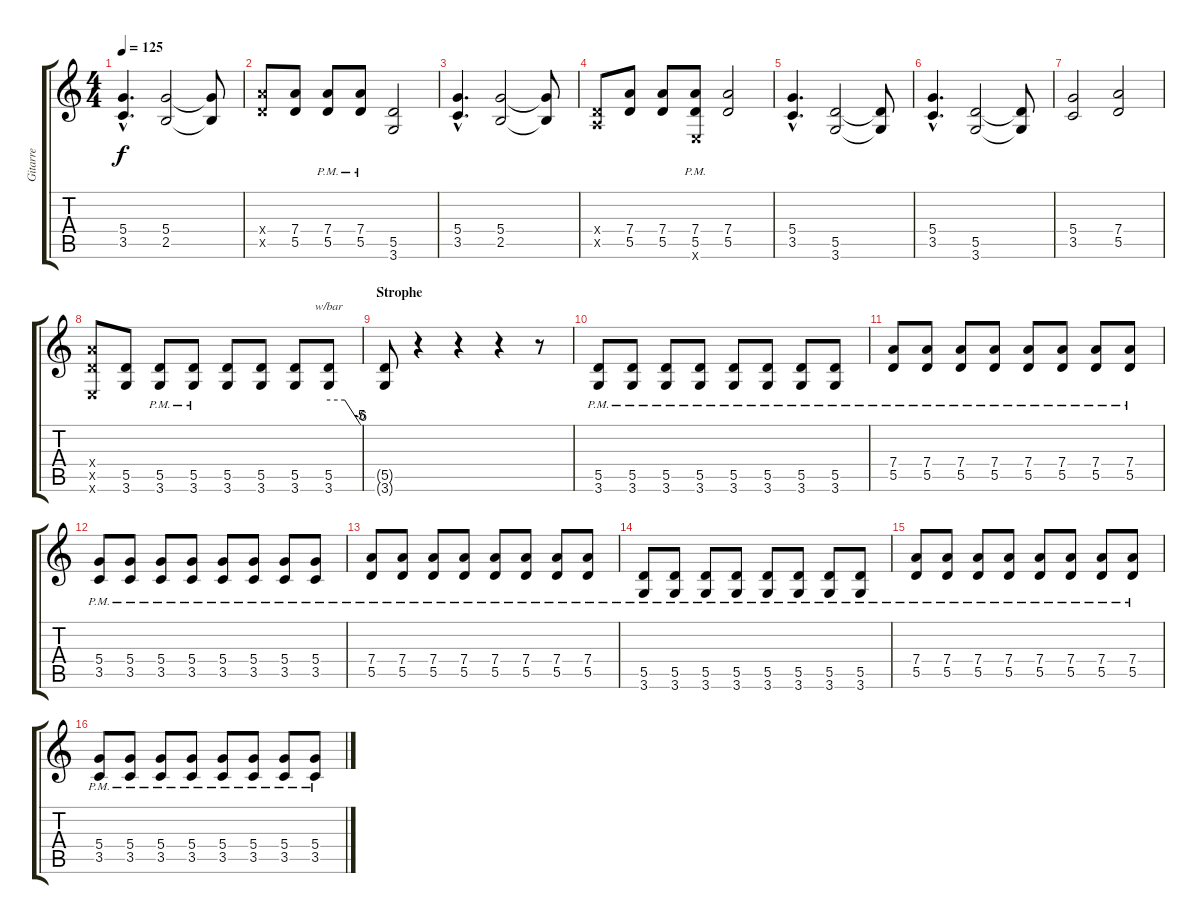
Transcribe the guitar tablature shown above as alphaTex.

\track ("Gitarre" "Gitarre") {instrument distortionguitar}
\staff {score tabs}
\tuning (E4 B3 G3 D3 A2 E2) {hide}
\ts (4 4)
\tempo 125
\clef g2
\ks c
(5.4{hac} 3.5{hac}).4{d dy f volume 13} (5.4 2.5).2 (5.4{t} 2.5{t}).8 |
(7.4{x} 5.5{x}).8 (7.4 5.5).8 (7.4{pm} 5.5{pm}).8 (7.4{pm} 5.5{pm}).8 (5.5 3.6).2 |
(5.4{hac} 3.5{hac}).4{d} (5.4 2.5).2 (5.4{t} 2.5{t}).8 |
(0.4{x} 0.5{x}).8 (7.4 5.5).8 (7.4 5.5).8 (7.4{pm} 5.5{pm} 0.6{x}).8 (7.4 5.5).2 |
(5.4{hac} 3.5{hac}).4{d} (5.5 3.6).2 (5.5{t} 3.6{t}).8 |
(5.4{hac} 3.5{hac}).4{d} (5.5 3.6).2 (5.5{t} 3.6{t}).8 |
(5.4 3.5).2 (7.4 5.5).2 |
(7.4{x} 5.5{x} 0.6{x}).8 (5.5 3.6).8 (5.5{pm} 3.6{pm}).8 (5.5{pm} 3.6{pm}).8 (5.5 3.6).8 (5.5 3.6).8 (5.5 3.6).8 (5.5 3.6).8{tbe (custom default 0 0 30 0 58 -20 60 -24)} |
\section ("" "Strophe")
(5.5{t} 3.6{t}).8 r.4 r.4 r.4 r.8 |
(5.5{pm} 3.6{pm}).8{volume 11} (5.5{pm} 3.6).8 (5.5{pm} 3.6{pm}).8 (5.5{pm} 3.6{pm}).8 (5.5{pm} 3.6{pm}).8 (5.5{pm} 3.6{pm}).8 (5.5{pm} 3.6{pm}).8 (5.5{pm} 3.6{pm}).8 |
(7.4{pm} 5.5{pm}).8 (7.4{pm} 5.5).8 (7.4{pm} 5.5{pm}).8 (7.4{pm} 5.5{pm}).8 (7.4{pm} 5.5{pm}).8 (7.4{pm} 5.5{pm}).8 (7.4{pm} 5.5{pm}).8 (7.4{pm} 5.5{pm}).8 |
(5.4{pm} 3.5{pm}).8 (5.4{pm} 3.5).8 (5.4{pm} 3.5{pm}).8 (5.4{pm} 3.5{pm}).8 (5.4{pm} 3.5{pm}).8 (5.4{pm} 3.5{pm}).8 (5.4{pm} 3.5{pm}).8 (5.4{pm} 3.5{pm}).8 |
(7.4{pm} 5.5{pm}).8 (7.4{pm} 5.5).8 (7.4{pm} 5.5{pm}).8 (7.4{pm} 5.5{pm}).8 (7.4{pm} 5.5{pm}).8 (7.4{pm} 5.5{pm}).8 (7.4{pm} 5.5{pm}).8 (7.4{pm} 5.5{pm}).8 |
(5.5{pm} 3.6{pm}).8 (5.5{pm} 3.6).8 (5.5{pm} 3.6{pm}).8 (5.5{pm} 3.6{pm}).8 (5.5{pm} 3.6{pm}).8 (5.5{pm} 3.6{pm}).8 (5.5{pm} 3.6{pm}).8 (5.5{pm} 3.6{pm}).8 |
(7.4{pm} 5.5{pm}).8 (7.4{pm} 5.5).8 (7.4{pm} 5.5{pm}).8 (7.4{pm} 5.5{pm}).8 (7.4{pm} 5.5{pm}).8 (7.4{pm} 5.5{pm}).8 (7.4{pm} 5.5{pm}).8 (7.4{pm} 5.5{pm}).8 |
(5.4{pm} 3.5{pm}).8 (5.4{pm} 3.5).8 (5.4{pm} 3.5{pm}).8 (5.4{pm} 3.5{pm}).8 (5.4{pm} 3.5{pm}).8 (5.4{pm} 3.5{pm}).8 (5.4{pm} 3.5{pm}).8 (5.4{pm} 3.5{pm}).8
